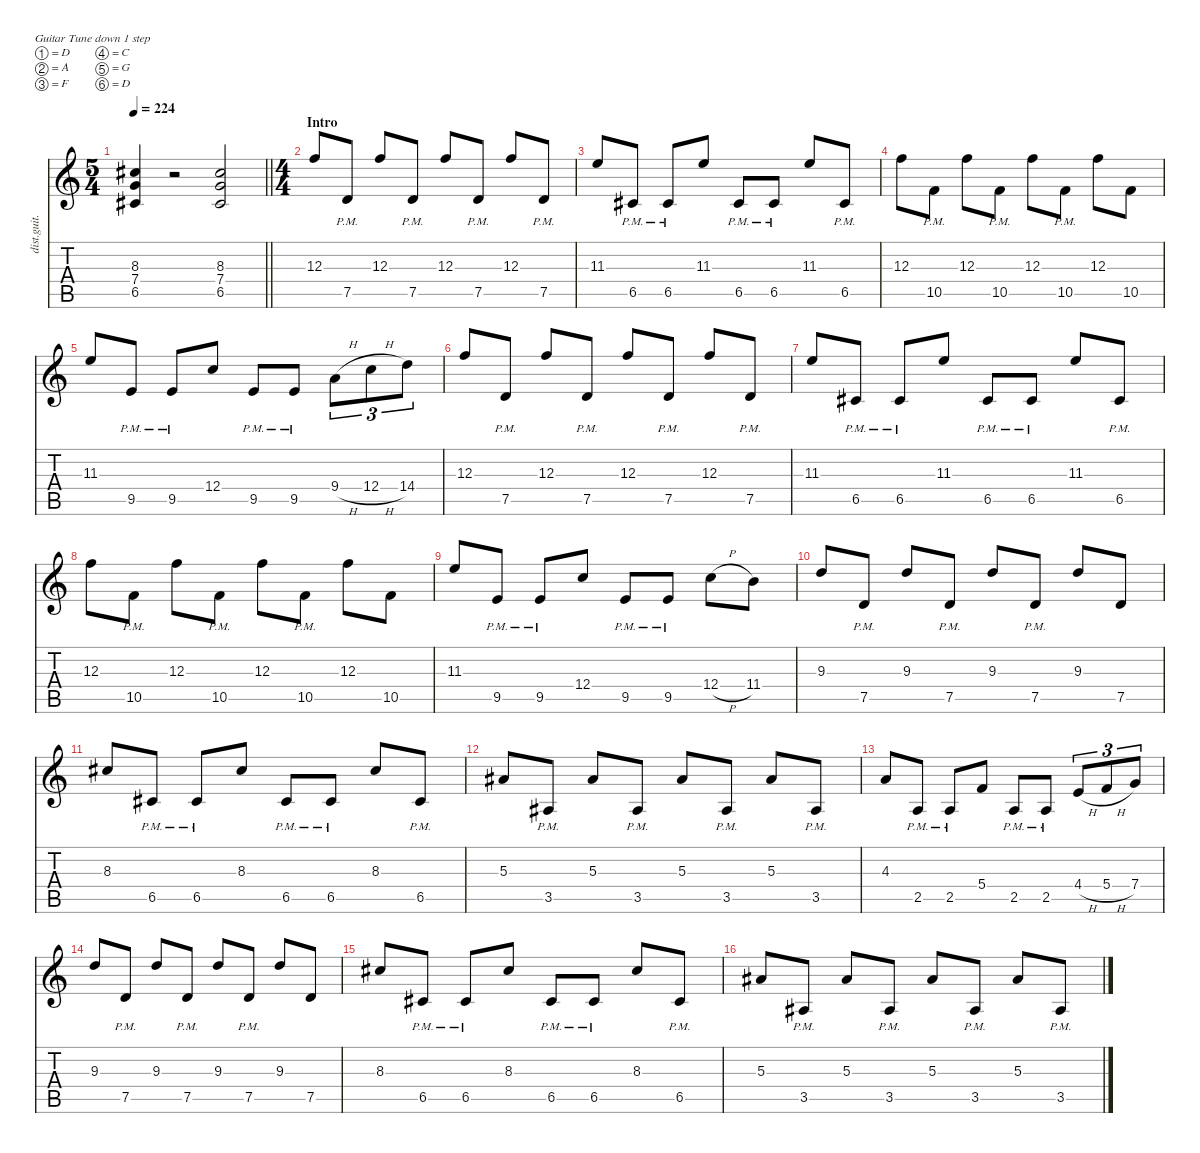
\defaultSystemsLayout 4
\hideDynamics
\bracketExtendMode nobrackets
\otherSystemsTrackNameOrientation horizontal
\track ("Right Guitar" "dist.guit.") {instrument distortionguitar}
\staff {score tabs}
\tuning (D4 A3 F3 C3 G2 D2)
\ts (5 4)
\beaming (8 6 4)
\tempo 224
\clef g2
\barLineRight lightlight
\ks c
(8.3{acc #} 7.4 6.5{acc #}).4{dy f instrument distortionguitar beam Up} r.2{beam Up} (8.3{acc #} 7.4 6.5{acc #}).2{beam Up} |
\ts (4 4)
\beaming (8 2 2 2 2)
\section ("" "Intro")
12.3.8{beam Up} 7.5{pm}.8{beam Up} 12.3.8{beam Up} 7.5{pm}.8{beam Up} 12.3.8{beam Up} 7.5{pm}.8{beam Up} 12.3.8{beam Up} 7.5{pm}.8{beam Up} |
11.3.8{beam Up} 6.5{pm acc #}.8{beam Up} 6.5{pm acc #}.8{beam Up} 11.3.8{beam Up} 6.5{pm acc #}.8{beam Up} 6.5{pm acc #}.8{beam Up} 11.3.8{beam Up} 6.5{pm acc #}.8{beam Up} |
12.3.8{beam Down} 10.5{pm}.8{beam Down} 12.3.8{beam Down} 10.5{pm}.8{beam Down} 12.3.8{beam Down} 10.5{pm}.8{beam Down} 12.3.8{beam Down} 10.5.8{beam Down} |
11.3.8{beam Up} 9.5{pm}.8{beam Up} 9.5{pm}.8{beam Up} 12.4.8{beam Up} 9.5{pm}.8{beam Up} 9.5{pm}.8{beam Up} 9.4{h}.8{tu (3 2) beam Down} 12.4{h}.8{tu (3 2) beam Down} 14.4.8{tu (3 2) beam Down} |
12.3.8{beam Up} 7.5{pm}.8{beam Up} 12.3.8{beam Up} 7.5{pm}.8{beam Up} 12.3.8{beam Up} 7.5{pm}.8{beam Up} 12.3.8{beam Up} 7.5{pm}.8{beam Up} |
11.3.8{beam Up} 6.5{pm acc #}.8{beam Up} 6.5{pm acc #}.8{beam Up} 11.3.8{beam Up} 6.5{pm acc #}.8{beam Up} 6.5{pm acc #}.8{beam Up} 11.3.8{beam Up} 6.5{pm acc #}.8{beam Up} |
12.3.8{beam Down} 10.5{pm}.8{beam Down} 12.3.8{beam Down} 10.5{pm}.8{beam Down} 12.3.8{beam Down} 10.5{pm}.8{beam Down} 12.3.8{beam Down} 10.5.8{beam Down} |
11.3.8{beam Up} 9.5{pm}.8{beam Up} 9.5{pm}.8{beam Up} 12.4.8{beam Up} 9.5{pm}.8{beam Up} 9.5{pm}.8{beam Up} 12.4{h}.8{beam Down} 11.4.8{beam Down} |
9.3.8{beam Up} 7.5{pm}.8{beam Up} 9.3.8{beam Up} 7.5{pm}.8{beam Up} 9.3.8{beam Up} 7.5{pm}.8{beam Up} 9.3.8{beam Up} 7.5.8{beam Up} |
8.3{acc #}.8{beam Up} 6.5{pm acc #}.8{beam Up} 6.5{pm acc #}.8{beam Up} 8.3{acc #}.8{beam Up} 6.5{pm acc #}.8{beam Up} 6.5{pm acc #}.8{beam Up} 8.3{acc #}.8{beam Up} 6.5{pm acc #}.8{beam Up} |
5.3{acc #}.8{beam Up} 3.5{pm acc #}.8{beam Up} 5.3{acc #}.8{beam Up} 3.5{pm acc #}.8{beam Up} 5.3{acc #}.8{beam Up} 3.5{pm acc #}.8{beam Up} 5.3{acc #}.8{beam Up} 3.5{pm acc #}.8{beam Up} |
4.3.8{beam Up} 2.5{pm}.8{beam Up} 2.5{pm}.8{beam Up} 5.4.8{beam Up} 2.5{pm}.8{beam Up} 2.5{pm}.8{beam Up} 4.4{h}.8{tu (3 2) beam Up} 5.4{h}.8{tu (3 2) beam Up} 7.4.8{tu (3 2) beam Up} |
9.3.8{beam Up} 7.5{pm}.8{beam Up} 9.3.8{beam Up} 7.5{pm}.8{beam Up} 9.3.8{beam Up} 7.5{pm}.8{beam Up} 9.3.8{beam Up} 7.5.8{beam Up} |
8.3{acc #}.8{beam Up} 6.5{pm acc #}.8{beam Up} 6.5{pm acc #}.8{beam Up} 8.3{acc #}.8{beam Up} 6.5{pm acc #}.8{beam Up} 6.5{pm acc #}.8{beam Up} 8.3{acc #}.8{beam Up} 6.5{pm acc #}.8{beam Up} |
5.3{acc #}.8{beam Up} 3.5{pm acc #}.8{beam Up} 5.3{acc #}.8{beam Up} 3.5{pm acc #}.8{beam Up} 5.3{acc #}.8{beam Up} 3.5{pm acc #}.8{beam Up} 5.3{acc #}.8{beam Up} 3.5{pm acc #}.8{beam Up}
